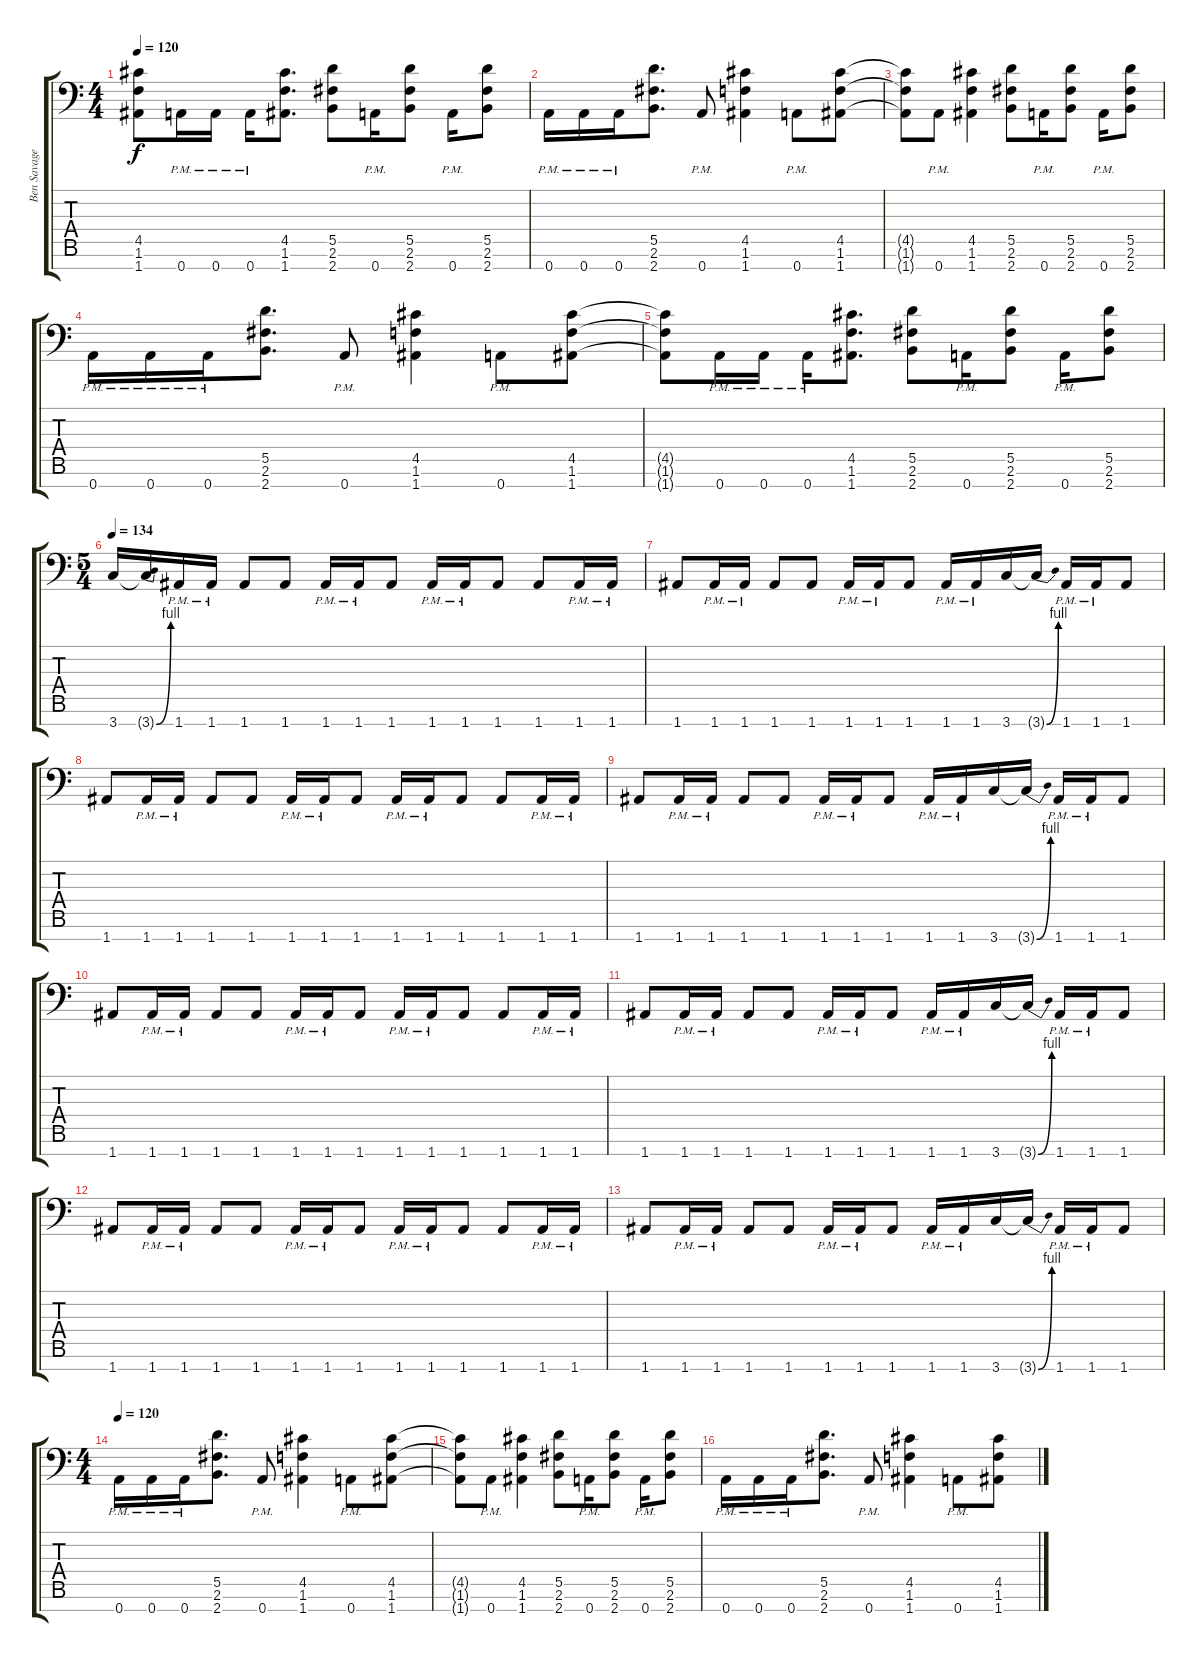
\track ("Ben Savage" "Ben Savage") {instrument distortionguitar}
\staff {score tabs}
\tuning (E4 B3 G3 D3 A2 E2 A1) {hide}
\ts (4 4)
\tempo 120
\clef f4
\ks c
(4.5{t} 1.6{t} 1.7{t}).8{dy f} 0.7{pm}.16 0.7{pm}.16 0.7{pm}.16 (4.5 1.6 1.7).8{d} (5.5 2.6 2.7).8 0.7{pm}.16 (5.5 2.6 2.7).8 0.7{pm}.16 (5.5 2.6 2.7).8 |
0.7{pm}.16 0.7{pm}.16 0.7{pm}.16 (5.5 2.6 2.7).8{d} 0.7{pm}.8 (4.5 1.6 1.7).4 0.7{pm}.8 (4.5 1.6 1.7).8 |
(4.5{t} 1.6{t} 1.7{t}).8 0.7{pm}.8 (4.5 1.6 1.7).4 (5.5 2.6 2.7).8 0.7{pm}.16 (5.5 2.6 2.7).8 0.7{pm}.16 (5.5 2.6 2.7).8 |
0.7{pm}.16 0.7{pm}.16 0.7{pm}.16 (5.5 2.6 2.7).8{d} 0.7{pm}.8 (4.5 1.6 1.7).4 0.7{pm}.8 (4.5 1.6 1.7).8 |
(4.5{t} 1.6{t} 1.7{t}).8 0.7{pm}.16 0.7{pm}.16 0.7{pm}.16 (4.5 1.6 1.7).8{d} (5.5 2.6 2.7).8 0.7{pm}.16 (5.5 2.6 2.7).8 0.7{pm}.16 (5.5 2.6 2.7).8 |
\ts (5 4)
\tempo 134
3.7.16 3.7{be (bend 0 0 60 4) t}.16 1.7{pm}.16 1.7{pm}.16 1.7.8 1.7.8 1.7{pm}.16 1.7{pm}.16 1.7.8 1.7{pm}.16 1.7{pm}.16 1.7.8 1.7.8 1.7{pm}.16 1.7{pm}.16 |
1.7.8 1.7{pm}.16 1.7{pm}.16 1.7.8 1.7.8 1.7{pm}.16 1.7{pm}.16 1.7.8 1.7{pm}.16 1.7{pm}.16 3.7.16 3.7{be (bend 0 0 60 4) t}.16 1.7{pm}.16 1.7{pm}.16 1.7.8 |
1.7.8 1.7{pm}.16 1.7{pm}.16 1.7.8 1.7.8 1.7{pm}.16 1.7{pm}.16 1.7.8 1.7{pm}.16 1.7{pm}.16 1.7.8 1.7.8 1.7{pm}.16 1.7{pm}.16 |
1.7.8 1.7{pm}.16 1.7{pm}.16 1.7.8 1.7.8 1.7{pm}.16 1.7{pm}.16 1.7.8 1.7{pm}.16 1.7{pm}.16 3.7.16 3.7{be (bend 0 0 60 4) t}.16 1.7{pm}.16 1.7{pm}.16 1.7.8 |
1.7.8 1.7{pm}.16 1.7{pm}.16 1.7.8 1.7.8 1.7{pm}.16 1.7{pm}.16 1.7.8 1.7{pm}.16 1.7{pm}.16 1.7.8 1.7.8 1.7{pm}.16 1.7{pm}.16 |
1.7.8 1.7{pm}.16 1.7{pm}.16 1.7.8 1.7.8 1.7{pm}.16 1.7{pm}.16 1.7.8 1.7{pm}.16 1.7{pm}.16 3.7.16 3.7{be (bend 0 0 60 4) t}.16 1.7{pm}.16 1.7{pm}.16 1.7.8 |
1.7.8 1.7{pm}.16 1.7{pm}.16 1.7.8 1.7.8 1.7{pm}.16 1.7{pm}.16 1.7.8 1.7{pm}.16 1.7{pm}.16 1.7.8 1.7.8 1.7{pm}.16 1.7{pm}.16 |
1.7.8 1.7{pm}.16 1.7{pm}.16 1.7.8 1.7.8 1.7{pm}.16 1.7{pm}.16 1.7.8 1.7{pm}.16 1.7{pm}.16 3.7.16 3.7{be (bend 0 0 60 4) t}.16 1.7{pm}.16 1.7{pm}.16 1.7.8 |
\ts (4 4)
\tempo 120
0.7{pm}.16 0.7{pm}.16 0.7{pm}.16 (5.5 2.6 2.7).8{d} 0.7{pm}.8 (4.5 1.6 1.7).4 0.7{pm}.8 (4.5 1.6 1.7).8 |
(4.5{t} 1.6{t} 1.7{t}).8 0.7{pm}.8 (4.5 1.6 1.7).4 (5.5 2.6 2.7).8 0.7{pm}.16 (5.5 2.6 2.7).8 0.7{pm}.16 (5.5 2.6 2.7).8 |
0.7{pm}.16 0.7{pm}.16 0.7{pm}.16 (5.5 2.6 2.7).8{d} 0.7{pm}.8 (4.5 1.6 1.7).4 0.7{pm}.8 (4.5 1.6 1.7).8
